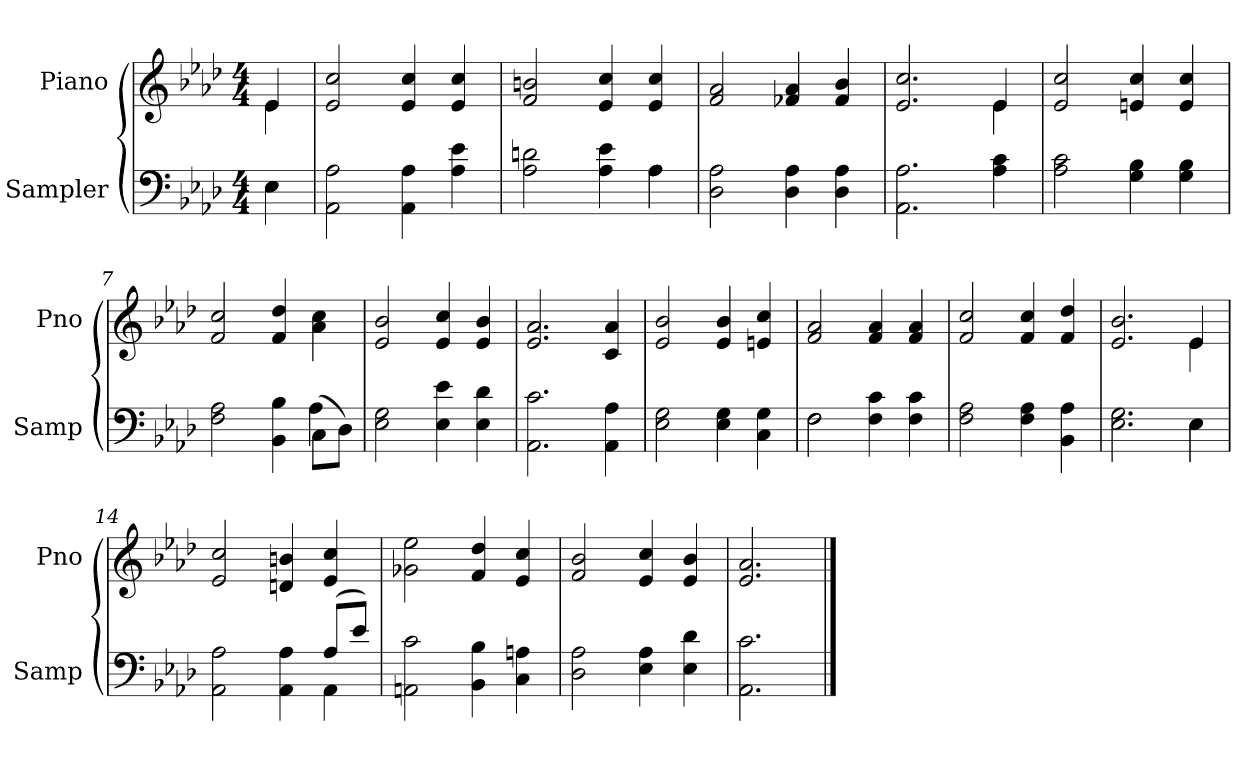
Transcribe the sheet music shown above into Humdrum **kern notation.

**kern	**kern
*part2	*part1
*staff2	*staff1
*I"Sampler	*I"Piano
*I'Samp	*I'Pno
*clefF4	*clefG2
*k[b-e-a-d-]	*k[b-e-a-d-]
*A-:	*A-:
*M4/4	*M4/4
=1	=1
*^	*^
4E-\	4E-	4e-/	4e-
*v	*v	*	*
*	*v	*v
=2	=2
2AA- 2A-	2e- 2cc
4AA- 4A-	4e- 4cc
4A- 4e-	4e- 4cc
=3	=3
*^	*
2A- 2dn	2.ryy	2f 2bn
4A- 4e-	.	4e- 4cc
4A-\	4A-	4e- 4cc
*v	*v	*
=4	=4
2D- 2A-	2f 2a-
4D- 4A-	4f-X 4a-
4D- 4A-	4f- 4b-
=5	=5
*	*^
2.AA- 2.A-	2.e- 2.cc	2.ryy
4A- 4c	4e-/	4e-
*	*v	*v
=6	=6
2A- 2c	2e- 2cc
4G 4B-	4en 4cc
4G 4B-	4e 4cc
=7	=7
*^	*
2F 2A-	2.ryy	2f 2cc
4BB- 4B-	.	4f 4dd-
(8C\L	4A-	4a- 4cc
8D-\J)	.	.
*v	*v	*
=8	=8
2E- 2G	2e- 2b-
4E- 4e-	4e- 4cc
4E- 4d-	4e- 4b-
=9	=9
2.AA- 2.c	2.e- 2.a-
4AA- 4A-	4c 4a-
=10	=10
2E- 2G	2e- 2b-
4E- 4G	4e- 4b-
4C 4G	4en 4cc
=11	=11
*^	*
2F\	2F	2f 2a-
4F 4c	2ryy	4f 4a-
4F 4c	.	4f 4a-
*v	*v	*
=12	=12
2F 2A-	2f 2cc
4F 4A-	4f 4cc
4BB- 4A-	4f 4dd-
=13	=13
*^	*^
2.E- 2.G	2.ryy	2.e- 2.b-	2.ryy
4E-\	4E-	4e-/	4e-
*	*	*v	*v
=14	=14	=14
2AA- 2A-	2.ryy	2e- 2cc
4AA- 4A-	.	4dn 4bn
(8A-/L	4AA-	4e- 4cc
8e-/J)	.	.
*v	*v	*
=15	=15
2AAn 2c	2g-X 2ee-
4BB- 4B-	4f 4dd-
4C 4An	4e- 4cc
=16	=16
2D- 2A-	2f 2b-
4E- 4A-	4e- 4cc
4E- 4d-	4e- 4b-
=17	=17
2.AA- 2.c	2.e- 2.a-
==	==
*-	*-
